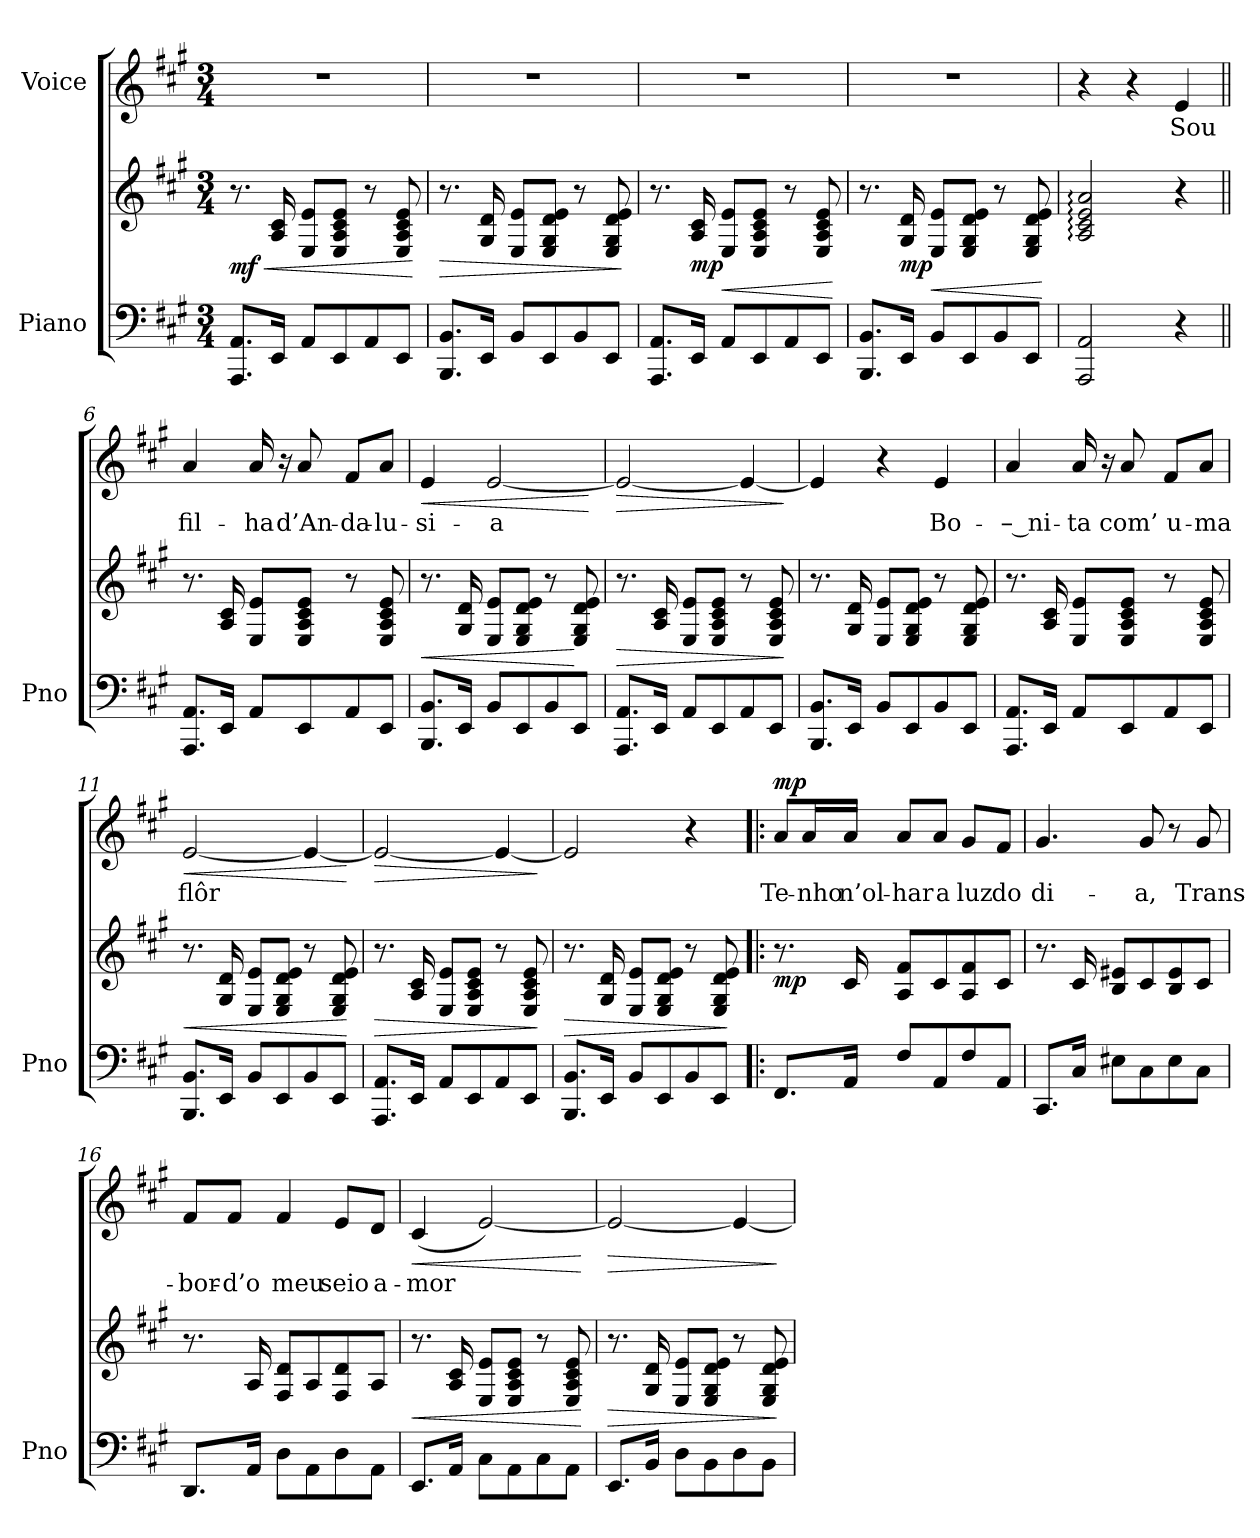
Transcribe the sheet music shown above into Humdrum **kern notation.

**kern	**kern	**dynam	**kern	**text	**dynam
*part2	*part2	*part2	*part1	*part1	*part1
*staff3	*staff2	*staff2/3	*staff1	*staff1	*staff1
*I"Piano	*	*	*I"Voice	*	*
*I'Pno	*	*	*	*	*
*clefF4	*clefG2	*	*clefG2	*	*
*k[f#c#g#]	*k[f#c#g#]	*	*k[f#c#g#]	*	*
*M3/4	*M3/4	*	*M3/4	*	*
=1	=1	=1	=1	=1	=1
!	!	!LO:HP:b	!	!	!
!	!	!LO:DY:n=1:b	!	!	!
8.AAA/ 8.AA/L	8.r	< mf	2.r	.	.
16EE/Jk	16A/ 16c#/	.	.	.	.
8AA/L	8E/ 8e/L	.	.	.	.
8EE/	8E/ 8A/ 8c#/ 8e/J	.	.	.	.
8AA/	8r	.	.	.	.
8EE/J	8E/ 8A/ 8c#/ 8e/	.	.	.	.
.	.	[	.	.	.
=2	=2	=2	=2	=2	=2
!	!	!LO:HP:b	!	!	!
8.BBB/ 8.BB/L	8.r	>	2.r	.	.
16EE/Jk	16G#/ 16d/	.	.	.	.
8BB/L	8E/ 8e/L	.	.	.	.
8EE/	8E/ 8G#/ 8d/ 8e/J	.	.	.	.
8BB/	8r	.	.	.	.
8EE/J	8E/ 8G#/ 8d/ 8e/	.	.	.	.
.	.	]	.	.	.
=3	=3	=3	=3	=3	=3
8.AAA/ 8.AA/L	8.r	.	2.r	.	.
!	!	!LO:DY:b	!	!	!
16EE/Jk	16A/ 16c#/	mp	.	.	.
!	!	!LO:HP:b	!	!	!
8AA/L	8E/ 8e/L	<	.	.	.
8EE/	8E/ 8A/ 8c#/ 8e/J	.	.	.	.
8AA/	8r	.	.	.	.
8EE/J	8E/ 8A/ 8c#/ 8e/	.	.	.	.
.	.	[	.	.	.
=4	=4	=4	=4	=4	=4
8.BBB/ 8.BB/L	8.r	.	2.r	.	.
!	!	!LO:DY:b	!	!	!
16EE/Jk	16G#/ 16d/	mp	.	.	.
!	!	!LO:HP:b	!	!	!
8BB/L	8E/ 8e/L	<	.	.	.
8EE/	8E/ 8G#/ 8d/ 8e/J	.	.	.	.
8BB/	8r	.	.	.	.
8EE/J	8E/ 8G#/ 8d/ 8e/	.	.	.	.
.	.	[	.	.	.
!!LO:LB:g=z
=5	=5	=5	=5	=5	=5
2AAA/ 2AA/	2A/: 2c#/: 2e/: 2a/:	.	4r	.	.
.	.	.	4r	.	.
!	!	!	!	!LO:LY:b	!
4r	4r	.	4e/	Sou	.
=6||	=6||	=6||	=6||	=6||	=6||
!	!	!	!	!LO:LY:b	!
8.AAA/ 8.AA/L	8.r	.	4a/	fil-	.
16EE/Jk	16A/ 16c#/	.	.	.	.
!	!	!	!	!LO:LY:b	!
8AA/L	8E/ 8e/L	.	16a/	-ha	.
.	.	.	16r	.	.
!	!	!	!	!LO:LY:b	!
8EE/	8E/ 8A/ 8c#/ 8e/J	.	8a/	d’An-	.
!	!	!	!	!LO:LY:b	!
8AA/	8r	.	8f#/L	-da-	.
!	!	!	!	!LO:LY:b	!
8EE/J	8E/ 8A/ 8c#/ 8e/	.	8a/J	-lu-	.
=7	=7	=7	=7	=7	=7
!	!	!LO:HP:b	!	!LO:LY:b	!LO:HP:b
8.BBB/ 8.BB/L	8.r	<	4e/	-si-	<
16EE/Jk	16G#/ 16d/	.	.	.	.
!	!	!	!	!LO:LY:b	!
8BB/L	8E/ 8e/L	.	[2e/	-a	.
8EE/	8E/ 8G#/ 8d/ 8e/J	.	.	.	.
8BB/	8r	.	.	.	.
8EE/J	8E/ 8G#/ 8d/ 8e/	[	.	.	.
.	.	.	.	.	[
=8	=8	=8	=8	=8	=8
!	!	!LO:HP:b	!	!	!LO:HP:b
8.AAA/ 8.AA/L	8.r	>	2e/_	.	>
16EE/Jk	16A/ 16c#/	.	.	.	.
8AA/L	8E/ 8e/L	.	.	.	.
8EE/	8E/ 8A/ 8c#/ 8e/J	.	.	.	.
8AA/	8r	.	4e/_	.	.
8EE/J	8E/ 8A/ 8c#/ 8e/	.	.	.	.
.	.	]	.	.	]
=9	=9	=9	=9	=9	=9
8.BBB/ 8.BB/L	8.r	.	4e/]	.	.
16EE/Jk	16G#/ 16d/	.	.	.	.
8BB/L	8E/ 8e/L	.	4r	.	.
8EE/	8E/ 8G#/ 8d/ 8e/J	.	.	.	.
!	!	!	!	!LO:LY:b	!
8BB/	8r	.	4e/	Bo-	.
8EE/J	8E/ 8G#/ 8d/ 8e/	.	.	.	.
!!LO:LB:g=z
=10	=10	=10	=10	=10	=10
!	!	!	!	!LO:LY:b	!
8.AAA/ 8.AA/L	8.r	.	4a/	-– ni-	.
16EE/Jk	16A/ 16c#/	.	.	.	.
!	!	!	!	!LO:LY:b	!
8AA/L	8E/ 8e/L	.	16a/	-ta	.
.	.	.	16r	.	.
!	!	!	!	!LO:LY:b	!
8EE/	8E/ 8A/ 8c#/ 8e/J	.	8a/	com’	.
!	!	!	!	!LO:LY:b	!
8AA/	8r	.	8f#/L	u-	.
!	!	!	!	!LO:LY:b	!
8EE/J	8E/ 8A/ 8c#/ 8e/	.	8a/J	-ma	.
=11	=11	=11	=11	=11	=11
!	!	!LO:HP:b	!	!LO:LY:b	!LO:HP:b
8.BBB/ 8.BB/L	8.r	<	[2e/	flôr	<
16EE/Jk	16G#/ 16d/	.	.	.	.
8BB/L	8E/ 8e/L	.	.	.	.
8EE/	8E/ 8G#/ 8d/ 8e/J	.	.	.	.
8BB/	8r	.	4e/_	.	.
8EE/J	8E/ 8G#/ 8d/ 8e/	.	.	.	.
.	.	[	.	.	[
=12	=12	=12	=12	=12	=12
!	!	!LO:HP:b	!	!	!LO:HP:b
8.AAA/ 8.AA/L	8.r	>	2e/_	.	>
16EE/Jk	16A/ 16c#/	.	.	.	.
8AA/L	8E/ 8e/L	.	.	.	.
8EE/	8E/ 8A/ 8c#/ 8e/J	.	.	.	.
8AA/	8r	.	4e/_	.	.
8EE/J	8E/ 8A/ 8c#/ 8e/	.	.	.	.
.	.	]	.	.	]
=13	=13	=13	=13	=13	=13
!	!	!LO:HP:b	!	!	!
8.BBB/ 8.BB/L	8.r	>	2e/]	.	.
16EE/Jk	16G#/ 16d/	.	.	.	.
8BB/L	8E/ 8e/L	.	.	.	.
8EE/	8E/ 8G#/ 8d/ 8e/J	.	.	.	.
8BB/	8r	.	4r	.	.
8EE/J	8E/ 8G#/ 8d/ 8e/	.	.	.	.
.	.	]	.	.	.
=14!|:	=14!|:	=14!|:	=14!|:	=14!|:	=14!|:
!	!	!LO:DY:b	!	!LO:LY:b	!LO:DY:a
8.FF#/L	8.r	mp	8a/L	Te-	mp
!	!	!	!	!LO:LY:b	!
.	.	.	16a/L	-nho	.
!	!	!	!	!LO:LY:b	!
16AA/Jk	16c#/	.	16a/JJ	n’ol-	.
!	!	!	!	!LO:LY:b	!
8F#/L	8A/ 8f#/L	.	8a/L	-har	.
!	!	!	!	!LO:LY:b	!
8AA/	8c#/	.	8a/J	a	.
!	!	!	!	!LO:LY:b	!
8F#/	8A/ 8f#/	.	8g#/L	luz	.
!	!	!	!	!LO:LY:b	!
8AA/J	8c#/J	.	8f#/J	do	.
!!LO:LB:g=z
=15	=15	=15	=15	=15	=15
!	!	!	!	!LO:LY:b	!
8.CC#/L	8.r	.	4.g#/	di-	.
16C#/Jk	16c#/	.	.	.	.
8E#X\L	8B/ 8e#X/L	.	.	.	.
!	!	!	!	!LO:LY:b	!
8C#\	8c#/	.	8g#/	-a,	.
8E#\	8B/ 8e#/	.	8r	.	.
!	!	!	!	!LO:LY:b	!
8C#\J	8c#/J	.	8g#/	Trans-	.
=16	=16	=16	=16	=16	=16
!	!	!	!	!LO:LY:b	!
8.DD/L	8.r	.	8f#/L	-bor-	.
!	!	!	!	!LO:LY:b	!
.	.	.	8f#/J	-d’o	.
16AA/Jk	16A/	.	.	.	.
!	!	!	!	!LO:LY:b	!
8D\L	8F#/ 8d/L	.	4f#/	meu	.
8AA\	8A/	.	.	.	.
!	!	!	!	!LO:LY:b	!
8D\	8F#/ 8d/	.	8e/L	seio	.
!	!	!	!	!LO:LY:b	!
8AA\J	8A/J	.	8d/J	a-	.
=17	=17	=17	=17	=17	=17
!	!	!LO:HP:b	!	!LO:LY:b	!LO:HP:b
8.EE/L	8.r	<	(<4c#/	-mor	<
16AA/Jk	16A/ 16c#/	.	.	.	.
8C#\L	8E/ 8e/L	.	[2e/)	.	.
8AA\	8E/ 8A/ 8c#/ 8e/J	.	.	.	.
8C#\	8r	.	.	.	.
8AA\J	8E/ 8A/ 8c#/ 8e/	.	.	.	.
.	.	[	.	.	[
=18	=18	=18	=18	=18	=18
!	!	!LO:HP:b	!	!	!LO:HP:b
8.EE/L	8.r	>	2e/_	.	>
16BB/Jk	16G#/ 16d/	.	.	.	.
8D\L	8E/ 8e/L	.	.	.	.
8BB\	8E/ 8G#/ 8d/ 8e/J	.	.	.	.
8D\	8r	.	4e/_	.	.
8BB\J	8E/ 8G#/ 8d/ 8e/	.	.	.	.
.	.	]	.	.	]
=	=	=	=	=	=
*-	*-	*-	*-	*-	*-
